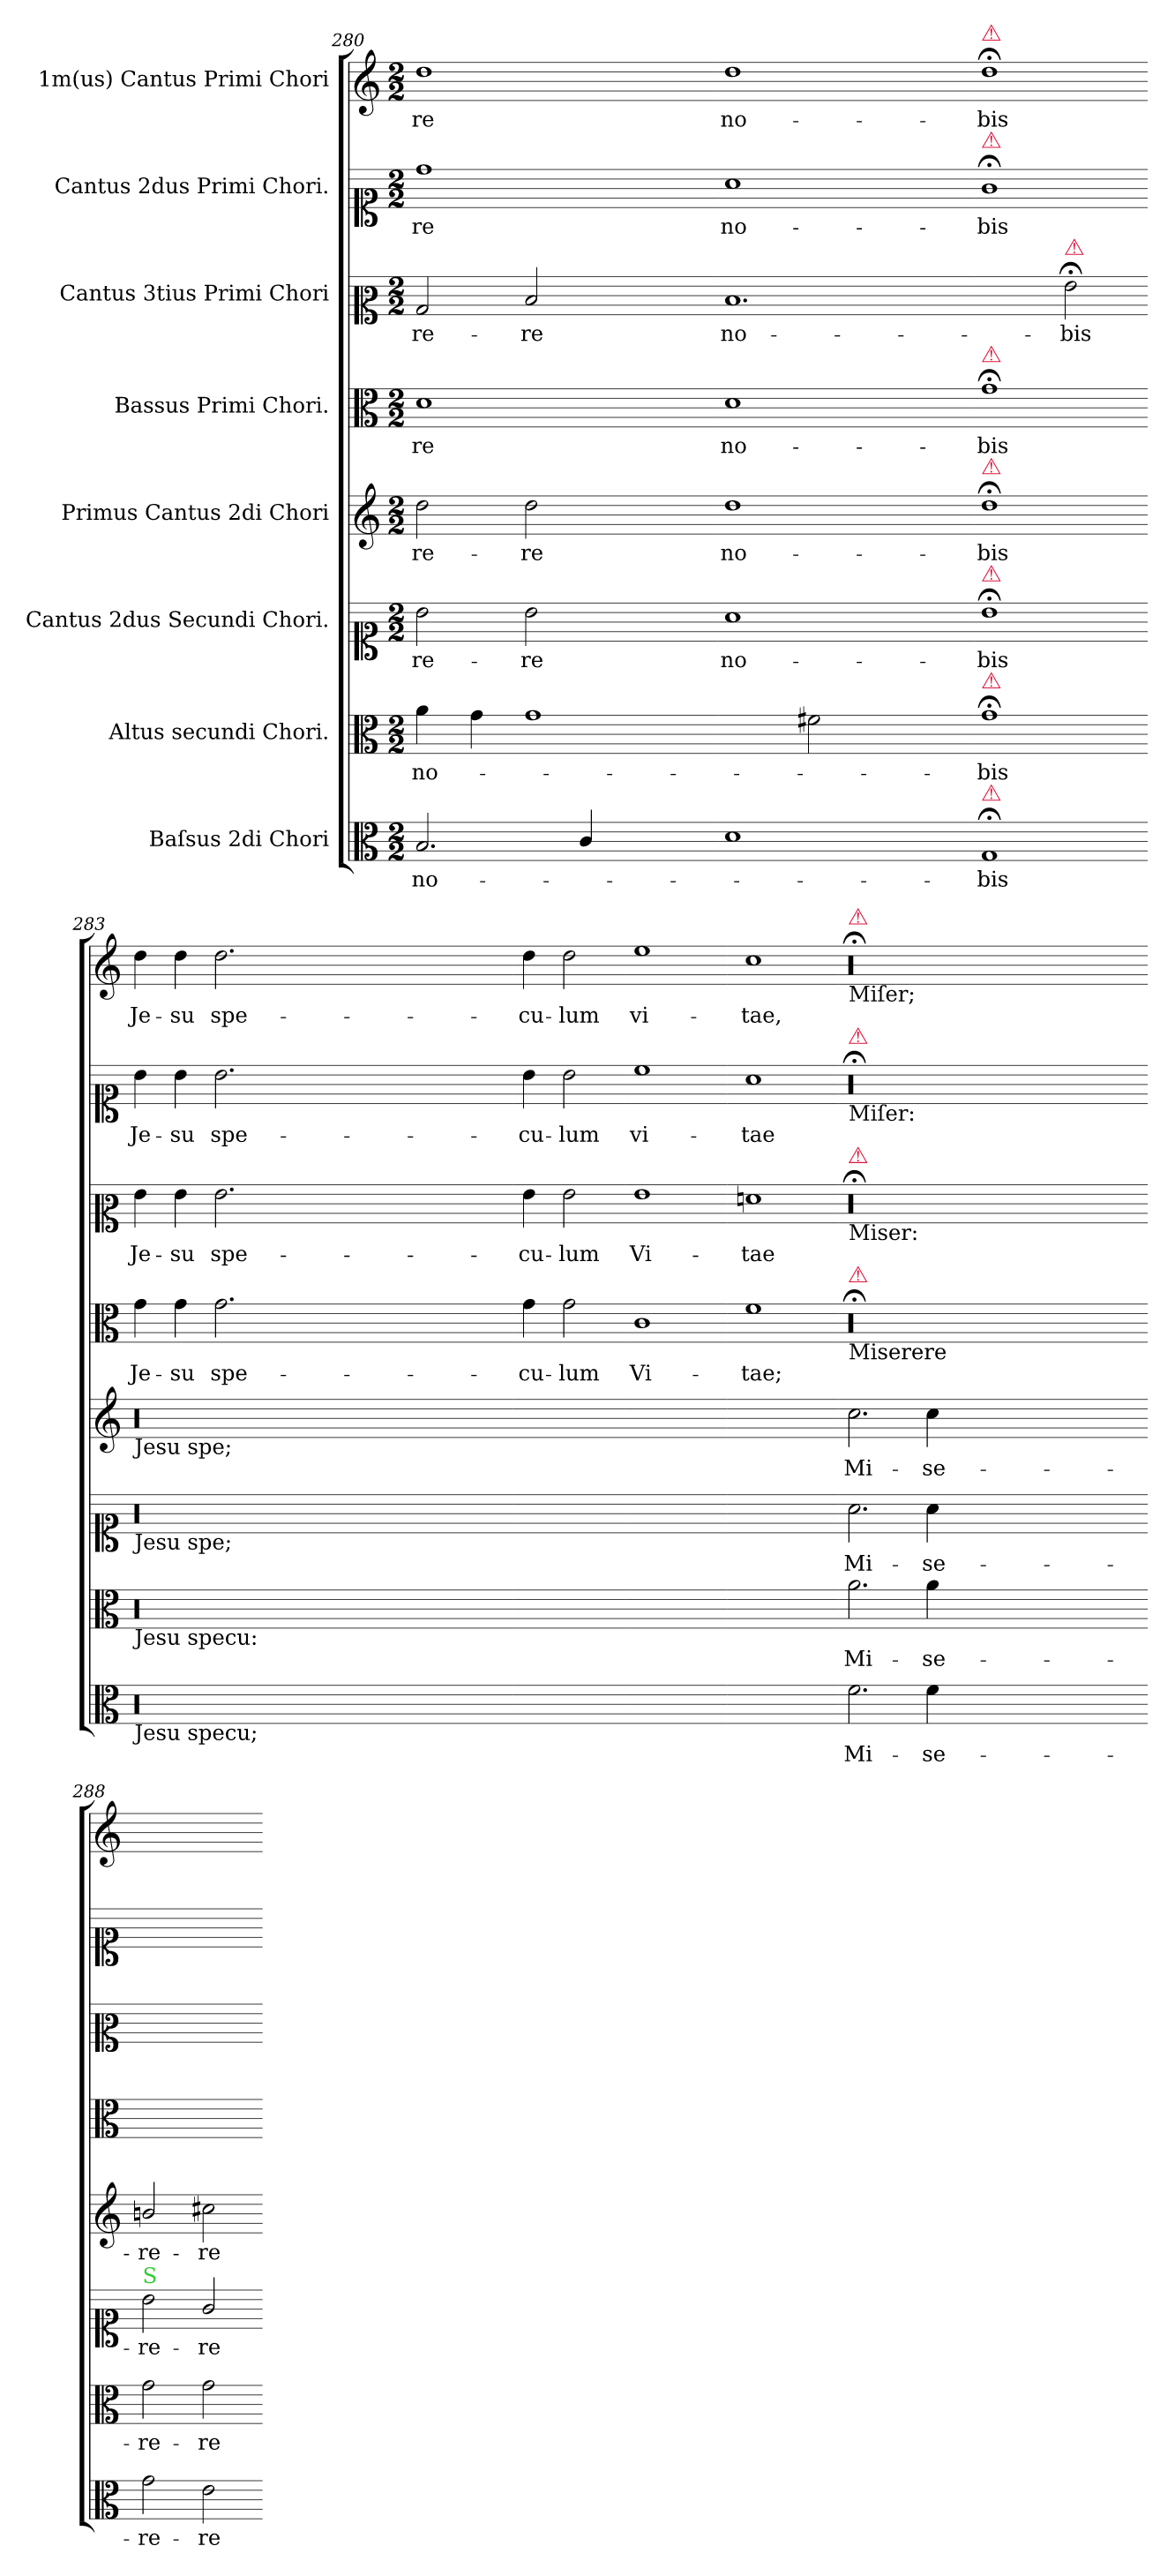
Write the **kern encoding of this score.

**kern	**text	**kern	**text	**kern	**text	**kern	**text	**kern	**text	**kern	**text	**kern	**text	**kern	**text
*part8	*part8	*part7	*part7	*part6	*part6	*part5	*part5	*part4	*part4	*part3	*part3	*part2	*part2	*part1	*part1
*staff8	*staff8	*staff7	*staff7	*staff6	*staff6	*staff5	*staff5	*staff4	*staff4	*staff3	*staff3	*staff2	*staff2	*staff1	*staff1
*I"Baſsus 2di Chori	*	*I"Altus secundi Chori.	*	*I"Cantus 2dus Secundi Chori.	*	*I"Primus Cantus 2di Chori	*	*I"Bassus Primi Chori.	*	*I"Cantus 3tius Primi Chori	*	*I"Cantus 2dus Primi Chori.	*	*I"1m(us) Cantus Primi Chori	*
*clefC3	*	*clefC3	*	*clefC1	*	*clefG2	*	*clefC3	*	*clefC2	*	*clefC1	*	*clefG2	*
*k[]	*	*k[]	*	*k[]	*	*k[]	*	*k[]	*	*k[]	*	*k[]	*	*k[]	*
*M2/2	*	*M2/2	*	*M2/2	*	*M2/2	*	*M2/2	*	*M2/2	*	*M2/2	*	*M2/2	*
=280	=280	=280	=280	=280	=280	=280	=280	=280	=280	=280	=280	=280	=280	=280	=280
2.B/	no-	4a\	no-	2b\	-re-	2dd\	-re-	1d	-re	2B/	-re-	1dd	-re	1dd	-re
.	.	4g\	.	.	.	.	.	.	.	.	.	.	.	.	.
.	.	1g\	.	2b\	-re	2dd\	-re	.	.	2d/	-re	.	.	.	.
4c/	.	.	.	.	.	.	.	.	.	.	.	.	.	.	.
2ryy	.	.	.	2ryy	.	2ryy	.	2ryy	.	2ryy	.	2ryy	.	2ryy	.
=281-	=281-	=281-	=281-	=281-	=281-	=281-	=281-	=281-	=281-	=281-	=281-	=281-	=281-	=281-	=281-
1d	.	2ryy	.	1a	no-	1dd	no-	1d	no-	1.d	no-	1a	no-	1dd	no-
.	.	2f#X\	.	.	.	.	.	.	.	.	.	.	.	.	.
2ryy	.	2ryy	.	2ryy	.	2ryy	.	2ryy	.	.	.	2ryy	.	2ryy	.
=282-	=282-	=282-	=282-	=282-	=282-	=282-	=282-	=282-	=282-	=282-	=282-	=282-	=282-	=282-	=282-
!	!	!	!	!	!	!	!	!	!	!	!	!	!	!LO:TX:a:color=crimson:t=⚠	!
!	!	!	!	!	!	!	!	!	!	!	!	!LO:TX:a:color=crimson:t=⚠	!	!	!
!	!	!	!	!	!	!	!	!LO:TX:a:color=crimson:t=⚠	!	!	!	!	!	!	!
!	!	!	!	!	!	!LO:TX:a:color=crimson:t=⚠	!	!	!	!	!	!	!	!	!
!	!	!	!	!LO:TX:a:color=crimson:t=⚠	!	!	!	!	!	!	!	!	!	!	!
!	!	!LO:TX:a:color=crimson:t=⚠	!	!	!	!	!	!	!	!	!	!	!	!	!
!LO:TX:a:color=crimson:t=⚠	!	!	!	!	!	!	!	!	!	!	!	!	!	!	!
1G;<	-bis	1g;	-bis	1b;	-bis	1dd;	-bis	1g;	-bis	2ryy	.	1g;	-bis	1dd;	-bis
!	!	!	!	!	!	!	!	!	!	!LO:TX:a:color=crimson:t=⚠	!	!	!	!	!
.	.	.	.	.	.	.	.	.	.	2g;<\	-bis	.	.	.	.
=283-	=283-	=283-	=283-	=283-	=283-	=283-	=283-	=283-	=283-	=283-	=283-	=283-	=283-	=283-	=283-
!	!	!	!	!	!	!LO:TX:b:t=Jesu spe;	!	!	!	!	!	!	!	!	!
!	!	!	!	!LO:TX:b:t=Jesu spe;	!	!	!	!	!	!	!	!	!	!	!
!	!	!LO:TX:b:t=Jesu specu&colon;	!	!	!	!	!	!	!	!	!	!	!	!	!
!LO:TX:b:t=Jesu specu;	!	!	!	!	!	!	!	!	!	!	!	!	!	!	!
00r	.	00r	.	00r	.	00r	.	4g\	Je-	4g\	Je-	4b\	Je-	4dd\	Je-
.	.	.	.	.	.	.	.	4g\	-su	4g\	-su	4b\	-su	4dd\	-su
.	.	.	.	.	.	.	.	2.g\	spe-	2.g\	spe-	2.b\	spe-	2.dd\	spe-
.	.	.	.	.	.	.	.	0ryy	.	0ryy	.	0ryy	.	0ryy	.
.	.	.	.	.	.	.	.	2.ryy	.	2.ryy	.	2.ryy	.	2.ryy	.
=284-	=284-	=284-	=284-	=284-	=284-	=284-	=284-	=284-	=284-	=284-	=284-	=284-	=284-	=284-	=284-
2.ryy	.	2.ryy	.	2.ryy	.	2.ryy	.	4g\	-cu-	4g\	-cu-	4b\	-cu-	4dd\	-cu-
.	.	.	.	.	.	.	.	2g\	-lum	2g\	-lum	2b\	-lum	2dd\	-lum
=285-	=285-	=285-	=285-	=285-	=285-	=285-	=285-	=285-	=285-	=285-	=285-	=285-	=285-	=285-	=285-
1ryy	.	1ryy	.	1ryy	.	1ryy	.	1c	Vi-	1g	Vi-	1cc	vi-	1ee	vi-
=286-	=286-	=286-	=286-	=286-	=286-	=286-	=286-	=286-	=286-	=286-	=286-	=286-	=286-	=286-	=286-
1ryy	.	1ryy	.	1ryy	.	1ryy	.	1f	-tae;	1fn	-tae	1a	-tae	1cc	-tae,
=287-	=287-	=287-	=287-	=287-	=287-	=287-	=287-	=287-	=287-	=287-	=287-	=287-	=287-	=287-	=287-
!	!	!	!	!	!	!	!	!	!	!	!	!	!	!LO:TX:b:t=Miſer;	!
!	!	!	!	!	!	!	!	!	!	!	!	!	!	!LO:TX:a:color=crimson:t=⚠	!
!	!	!	!	!	!	!	!	!	!	!	!	!LO:TX:b:t=Miſer&colon;	!	!	!
!	!	!	!	!	!	!	!	!	!	!	!	!LO:TX:a:color=crimson:t=⚠	!	!	!
!	!	!	!	!	!	!	!	!	!	!LO:TX:b:t=Miser&colon;	!	!	!	!	!
!	!	!	!	!	!	!	!	!	!	!LO:TX:a:color=crimson:t=⚠	!	!	!	!	!
!	!	!	!	!	!	!	!	!LO:TX:b:t=Miserere	!	!	!	!	!	!	!
!	!	!	!	!	!	!	!	!LO:TX:a:color=crimson:t=⚠	!	!	!	!	!	!	!
2.f\	Mi-	2.a\	Mi-	2.a\	Mi-	2.cc\	Mi-	00r;<	.	00r;<	.	00r;<	.	00r;<	.
4f\	-se-	4a\	-se-	4a\	-se-	4cc\	-se-	.	.	.	.	.	.	.	.
0.ryy	.	0.ryy	.	0.ryy	.	0.ryy	.	.	.	.	.	.	.	.	.
=288-	=288-	=288-	=288-	=288-	=288-	=288-	=288-	=288-	=288-	=288-	=288-	=288-	=288-	=288-	=288-
!	!	!	!	!LO:TX:a:color=limegreen:t=S	!	!	!	!	!	!	!	!	!	!	!
2g\	-re-	2g\	-re-	2b\	-re-	2bn/	-re-	1ryy	.	1ryy	.	1ryy	.	1ryy	.
2e\	-re	2g\	-re	2g/	-re	2cc#X\	-re	.	.	.	.	.	.	.	.
=-	=-	=-	=-	=-	=-	=-	=-	=-	=-	=-	=-	=-	=-	=-	=-
*-	*-	*-	*-	*-	*-	*-	*-	*-	*-	*-	*-	*-	*-	*-	*-
